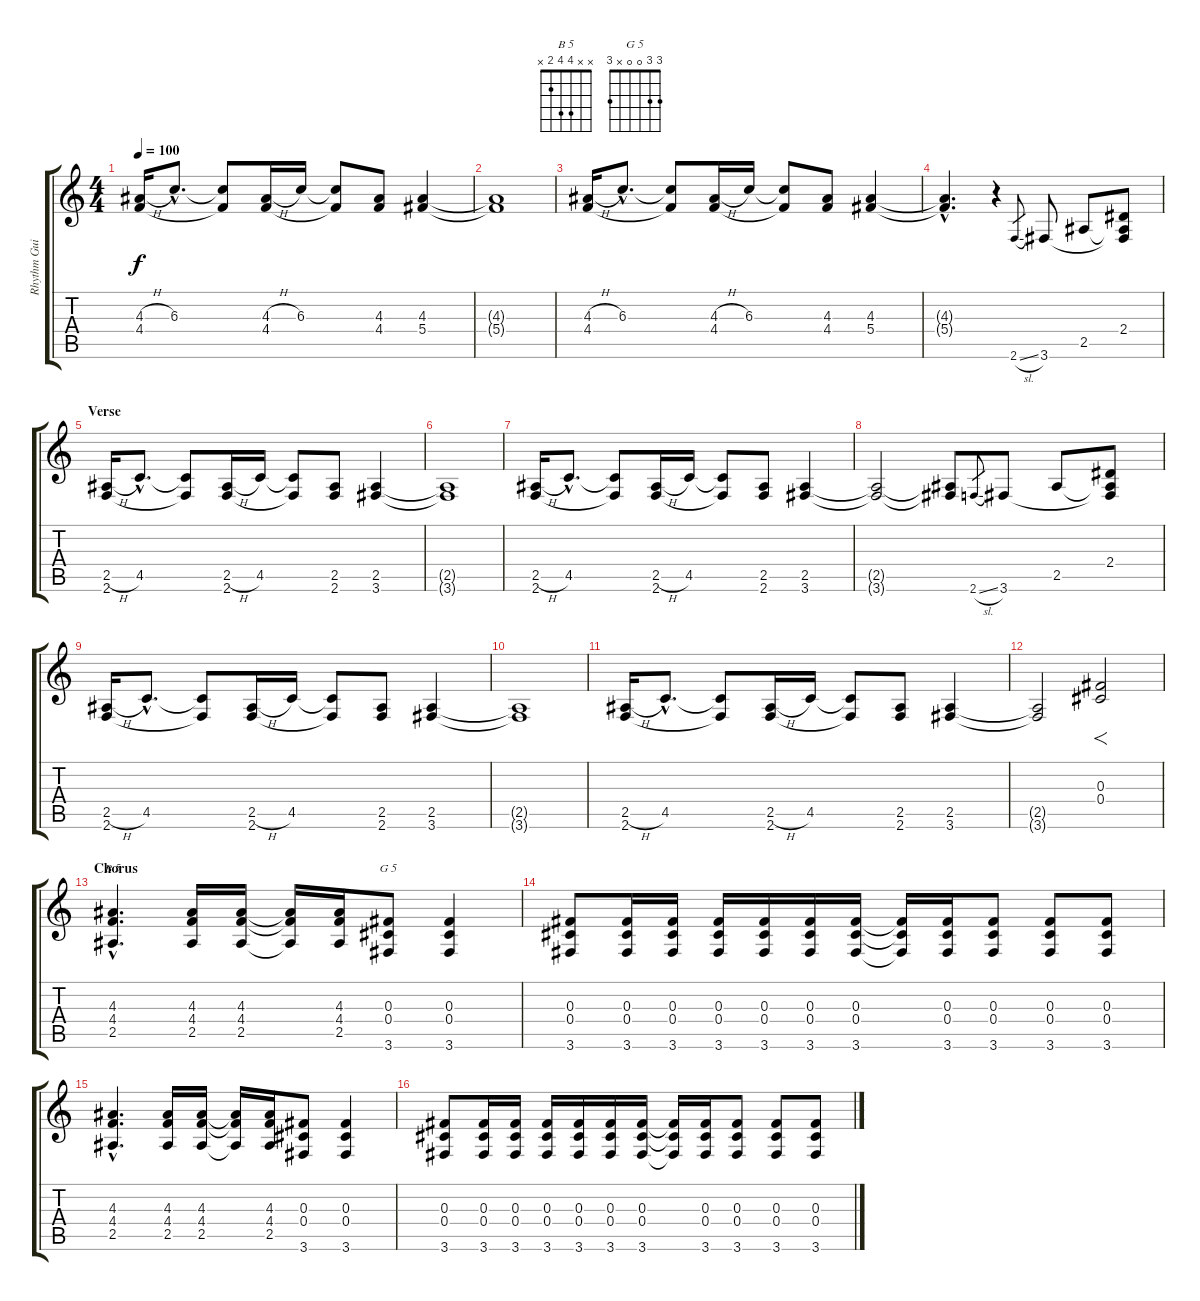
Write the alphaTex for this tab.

\track ("Rhythm Guitar 1" "Rhythm Gui") {instrument distortionguitar}
\staff {score tabs}
\tuning (Eb4 Bb3 Gb3 Db3 Ab2 Eb2) {hide}
\chord ("B 5" x x 4 4 2 x)
\chord ("G 5" 3 3 0 0 x 3)
\ts (4 4)
\tempo 100
\clef g2
\ks c
(4.3{h} 4.4).16{dy f} 6.3{hac}.8{d} (6.3{t} 4.4{t}).8 (4.3{h} 4.4).16 6.3.16 (6.3{t} 4.4{t}).8 (4.3 4.4).8 (4.3 5.4).4 |
(4.3{t} 5.4{t}).1 |
(4.3{h} 4.4).16 6.3{hac}.8{d} (6.3{t} 4.4{t}).8 (4.3{h} 4.4).16 6.3.16 (6.3{t} 4.4{t}).8 (4.3 4.4).8 (4.3 5.4).4 |
(4.3{hac t} 5.4{hac t}).4{d} r.4 2.6{sl}.8{gr} 3.6.8 2.5.8 (2.4 2.5{t} 3.6{t}).8 |
\section ("" "Verse")
(2.5{h} 2.6).16 4.5{hac}.8{d} (4.5{t} 2.6{t}).8 (2.5{h} 2.6).16 4.5.16 (4.5{t} 2.6{t}).8 (2.5 2.6).8 (2.5 3.6).4 |
(2.5{t} 3.6{t}).1 |
(2.5{h} 2.6).16 4.5{hac}.8{d} (4.5{t} 2.6{t}).8 (2.5{h} 2.6).16 4.5.16 (4.5{t} 2.6{t}).8 (2.5 2.6).8 (2.5 3.6).4 |
(2.5{t} 3.6{t}).2 (2.5{t} 3.6{t}).8 2.6{sl}.8{gr} 3.6.8 2.5.8 (2.4 2.5{t} 3.6{t}).8 |
(2.5{h} 2.6).16 4.5{hac}.8{d} (4.5{t} 2.6{t}).8 (2.5{h} 2.6).16 4.5.16 (4.5{t} 2.6{t}).8 (2.5 2.6).8 (2.5 3.6).4 |
(2.5{t} 3.6{t}).1 |
(2.5{h} 2.6).16 4.5{hac}.8{d} (4.5{t} 2.6{t}).8 (2.5{h} 2.6).16 4.5.16 (4.5{t} 2.6{t}).8 (2.5 2.6).8 (2.5 3.6).4 |
(2.5{t} 3.6{t}).2 (0.3 0.4).2{f} |
\section ("" "Chorus")
(4.3{hac} 4.4{hac} 2.5{hac}).4{d ch "B 5"} (4.3 4.4 2.5).16 (4.3 4.4 2.5).16 (4.3{t} 4.4{t} 2.5{t}).16 (4.3 4.4 2.5).16 (0.3 0.4 3.6).8{ch "G 5"} (0.3 0.4 3.6).4 |
(0.3 0.4 3.6).8 (0.3 0.4 3.6).16 (0.3 0.4 3.6).16 (0.3 0.4 3.6).16 (0.3 0.4 3.6).16 (0.3 0.4 3.6).16 (0.3 0.4 3.6).16 (0.3{t} 0.4{t} 3.6{t}).16 (0.3 0.4 3.6).16 (0.3 0.4 3.6).8 (0.3 0.4 3.6).8 (0.3 0.4 3.6).8 |
(4.3{hac} 4.4{hac} 2.5{hac}).4{d} (4.3 4.4 2.5).16 (4.3 4.4 2.5).16 (4.3{t} 4.4{t} 2.5{t}).16 (4.3 4.4 2.5).16 (0.3 0.4 3.6).8 (0.3 0.4 3.6).4 |
(0.3 0.4 3.6).8 (0.3 0.4 3.6).16 (0.3 0.4 3.6).16 (0.3 0.4 3.6).16 (0.3 0.4 3.6).16 (0.3 0.4 3.6).16 (0.3 0.4 3.6).16 (0.3{t} 0.4{t} 3.6{t}).16 (0.3 0.4 3.6).16 (0.3 0.4 3.6).8 (0.3 0.4 3.6).8 (0.3 0.4 3.6).8
